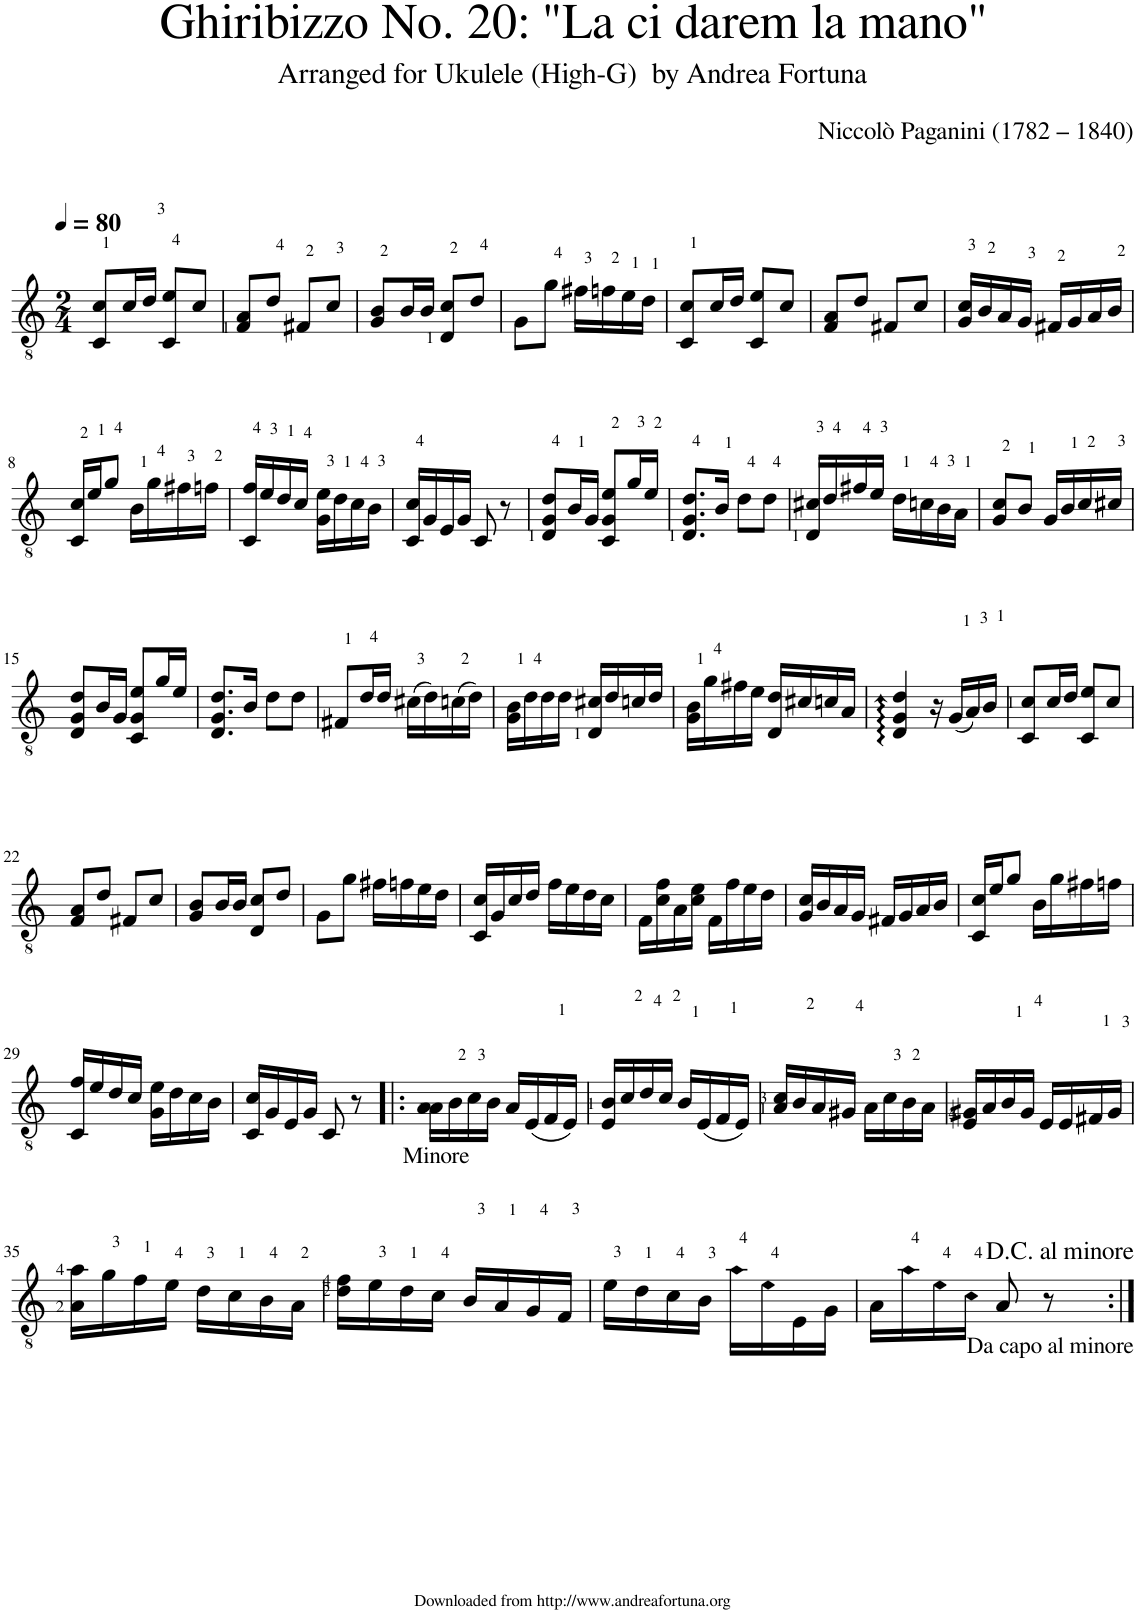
**kern	**text
*part1	*part1
*staff1	*staff1
*I"Ukulele	*
*clefGv2	*
*k[]	*
*M2/4	*
*MM80	*
=1	=1
8C/ 8c/L	.
16c/L	.
16d/JJ	.
8C/ 8e/L	.
8c/J	.
=2	=2
8F/ 8A/L	.
8d/J	.
8F#X/L	.
8c/J	.
=3	=3
8G/ 8B/L	.
16B/L	.
16B/JJ	.
8D/ 8c/L	.
8d/J	.
=4	=4
8G\L	.
8g\J	.
16f#X\LL	.
16fn\	.
16e\	.
16d\JJ	.
=5	=5
8C/ 8c/L	.
16c/L	.
16d/JJ	.
8C/ 8e/L	.
8c/J	.
=6	=6
8F/ 8A/L	.
8d/J	.
8F#X/L	.
8c/J	.
=7	=7
16G/ 16c/LL	.
16B/	.
16A/	.
16G/JJ	.
16F#X/LL	.
16G/	.
16A/	.
16B/JJ	.
!!LO:LB:g=z
=8	=8
16C/ 16c/LL	.
16e/J	.
8g/J	.
16B\LL	.
16g\	.
16f#X\	.
16fn\JJ	.
=9	=9
16C/ 16f/LL	.
16e/	.
16d/	.
16c/JJ	.
16G\ 16e\LL	.
16d\	.
16c\	.
16B\JJ	.
=10	=10
16C/ 16c/LL	.
16G/	.
16E/	.
16G/JJ	.
8C/	.
8r	.
=11	=11
8D/ 8G/ 8d/L	.
16B/L	.
16G/JJ	.
8C/ 8G/ 8e/L	.
16g/L	.
16e/JJ	.
=12	=12
8.D/ 8.G/ 8.d/L	.
16B/Jk	.
8d\L	.
8d\J	.
=13	=13
16D/ 16c#X/LL	.
16d/	.
16f#X/	.
16e/JJ	.
16d\LL	.
16cn\	.
16B\	.
16A\JJ	.
=14	=14
8G/ 8c/L	.
8B/J	.
16G/LL	.
16B/	.
16c/	.
16c#X/JJ	.
!!LO:LB:g=z
=15	=15
8D/ 8G/ 8d/L	.
16B/L	.
16G/JJ	.
8C/ 8G/ 8e/L	.
16g/L	.
16e/JJ	.
=16	=16
8.D/ 8.G/ 8.d/L	.
16B/Jk	.
8d\L	.
8d\J	.
=17	=17
8F#X/L	.
16d/L	.
16d/JJ	.
(16c#X\LL	.
16d\)	.
(16cn\	.
16d\JJ)	.
=18	=18
16G\ 16B\LL	.
16d\	.
16d\	.
16d\JJ	.
16D/ 16c#X/LL	.
16d/	.
16cn/	.
16d/JJ	.
=19	=19
16G\ 16B\LL	.
16g\	.
16f#X\	.
16e\JJ	.
16D/ 16d/LL	.
16c#X/	.
16cn/	.
16A/JJ	.
=20	=20
4D/: 4G/: 4d/:	.
16r	.
(16G/LL	.
16A/)	.
16B/JJ	.
=21	=21
8C/ 8c/L	.
16c/L	.
16d/JJ	.
8C/ 8e/L	.
8c/J	.
!!LO:LB:g=z
=22	=22
8F/ 8A/L	.
8d/J	.
8F#X/L	.
8c/J	.
=23	=23
8G/ 8B/L	.
16B/L	.
16B/JJ	.
8D/ 8c/L	.
8d/J	.
=24	=24
8G\L	.
8g\J	.
16f#X\LL	.
16fn\	.
16e\	.
16d\JJ	.
=25	=25
16C/ 16c/LL	.
16G/	.
16c/	.
16d/JJ	.
16f\LL	.
16e\	.
16d\	.
16c\JJ	.
=26	=26
16F\LL	.
16c\ 16f\	.
16A\	.
16c\ 16e\JJ	.
16F\LL	.
16f\	.
16e\	.
16d\JJ	.
=27	=27
16G/ 16c/LL	.
16B/	.
16A/	.
16G/JJ	.
16F#X/LL	.
16G/	.
16A/	.
16B/JJ	.
=28	=28
16C/ 16c/LL	.
16e/J	.
8g/J	.
16B\LL	.
16g\	.
16f#X\	.
16fn\JJ	.
!!LO:LB:g=z
=29	=29
16C/ 16f/LL	.
16e/	.
16d/	.
16c/JJ	.
16G\ 16e\LL	.
16d\	.
16c\	.
16B\JJ	.
=30	=30
16C/ 16c/LL	.
16G/	.
16E/	.
16G/JJ	.
8C/	.
8r	.
=31!|:	=31!|:
!	!LO:LY:b
16A\ 16A\LL	Minore
16B\	.
16c\	.
16B\JJ	.
16A/LL	.
(16E/	.
16F/	.
16E/JJ)	.
=32	=32
16E/ 16B/LL	.
16c/	.
16d/	.
16c/JJ	.
16B/LL	.
(16E/	.
16F/	.
16E/JJ)	.
=33	=33
16A/ 16c/LL	.
16B/	.
16A/	.
16G#X/JJ	.
16A\LL	.
16c\	.
16B\	.
16A\JJ	.
=34	=34
16E/ 16G#X/LL	.
16A/	.
16B/	.
16G#/JJ	.
16E/LL	.
16E/	.
16F#X/	.
16G#/JJ	.
!!LO:LB:g=z
=35	=35
16A\ 16a\LL	.
16g\	.
16f\	.
16e\JJ	.
16d\LL	.
16c\	.
16B\	.
16A\JJ	.
=36	=36
16d\ 16f\LL	.
16e\	.
16d\	.
16c\JJ	.
16B/LL	.
16A/	.
16G/	.
16F/JJ	.
=37	=37
16e\LL	.
16d\	.
16c\	.
16B\JJ	.
16a\LL	.
16e\	.
16E\	.
16G\JJ	.
=38	=38
16A\LL	.
16a\	.
16e\	.
16c\JJ	.
8A/	.
!	!LO:LY:b
8r	Da capo al minore
!LO:TX:a:t=D.C. al minore	!
=:|!	=:|!
*-	*-
